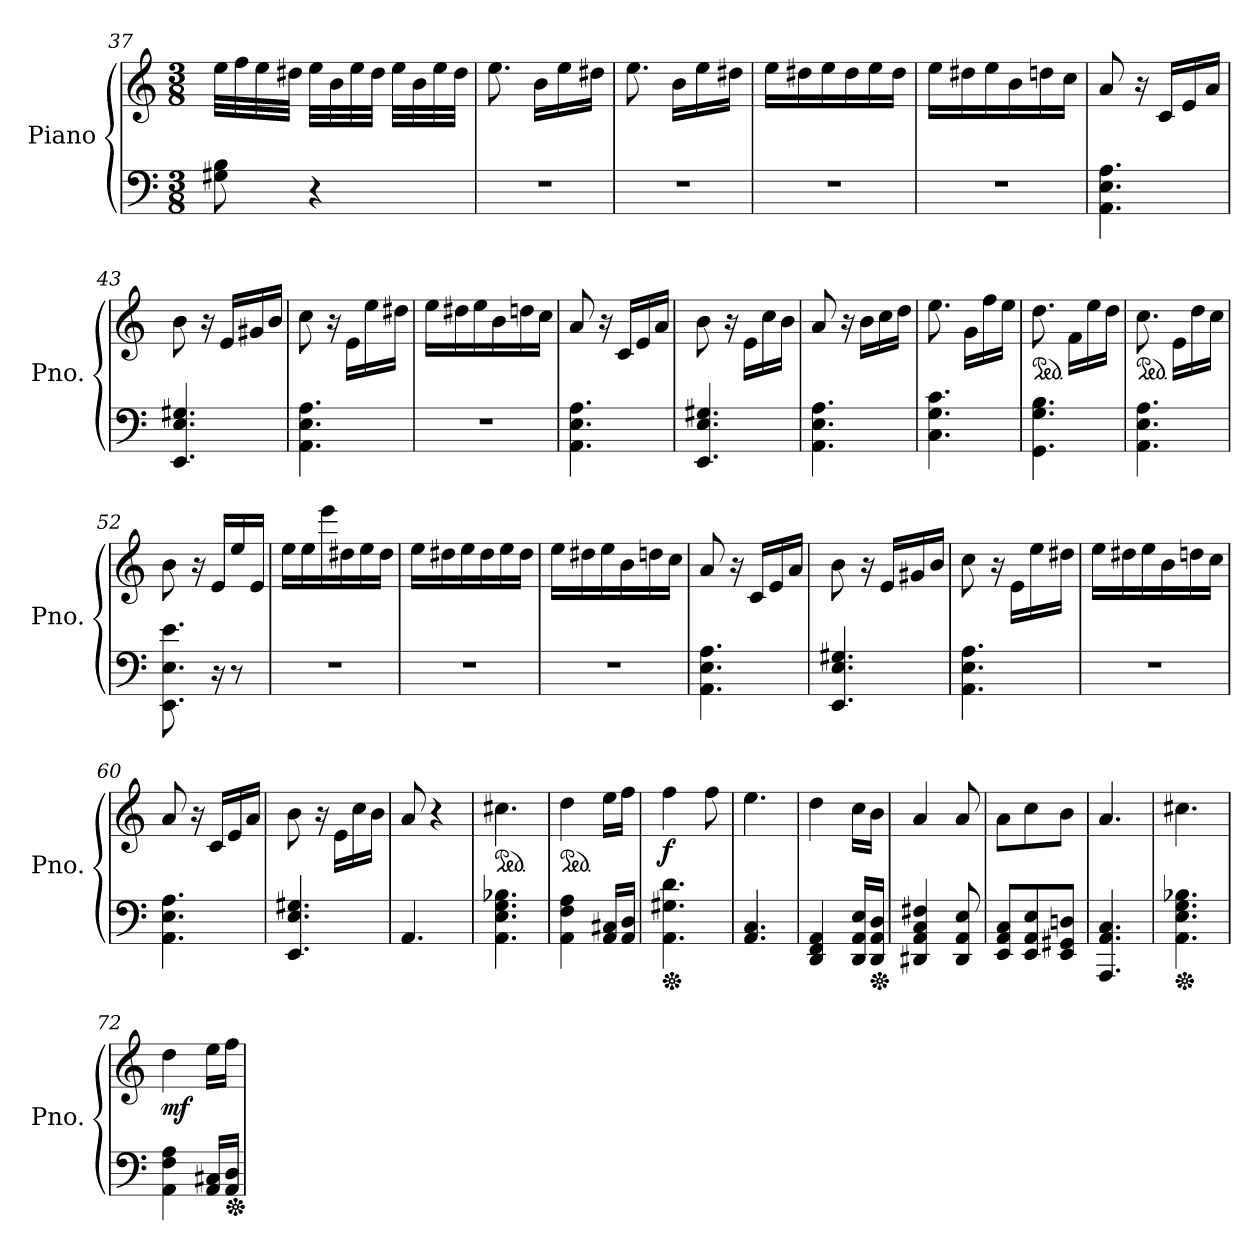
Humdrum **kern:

**kern	**kern	**dynam
*part1	*part1	*part1
*staff2	*staff1	*staff1/2
*I"Piano	*	*
*I'Pno.	*	*
!!LO:LB:g=z
*clefF4	*clefG2	*
*k[]	*k[]	*
*M3/8	*M3/8	*
=37	=37	=37
8G#X\ 8B\	32ee\LLL	.
.	32ff\	.
.	32ee\	.
.	32dd#X\JJJ	.
4r	32ee\LLL	.
.	32b\	.
.	32ee\	.
.	32dd#\JJJ	.
.	32ee\LLL	.
.	32b\	.
.	32ee\	.
.	32dd#\JJJ	.
=38	=38	=38
4.r	8.ee\	.
.	16b\LL	.
.	16ee\	.
.	16dd#X\JJ	.
=39	=39	=39
4.r	8.ee\	.
.	16b\LL	.
.	16ee\	.
.	16dd#X\JJ	.
=40	=40	=40
4.r	16ee\LL	.
.	16dd#X\	.
.	16ee\	.
.	16dd#\	.
.	16ee\	.
.	16dd#\JJ	.
=41	=41	=41
4.r	16ee\LL	.
.	16dd#X\	.
.	16ee\	.
.	16b\	.
.	16ddn\	.
.	16cc\JJ	.
!!LO:LB:g=z
=42	=42	=42
4.AA\ 4.E\ 4.A\	8a/	.
.	16r	.
.	16c/LL	.
.	16e/	.
.	16a/JJ	.
=43	=43	=43
4.EE/ 4.E/ 4.G#X/	8b\	.
.	16r	.
.	16e/LL	.
.	16g#X/	.
.	16b/JJ	.
=44	=44	=44
4.AA\ 4.E\ 4.A\	8cc\	.
.	16r	.
.	16e\LL	.
.	16ee\	.
.	16dd#X\JJ	.
=45	=45	=45
4.r	16ee\LL	.
.	16dd#X\	.
.	16ee\	.
.	16b\	.
.	16ddn\	.
.	16cc\JJ	.
=46	=46	=46
4.AA\ 4.E\ 4.A\	8a/	.
.	16r	.
.	16c/LL	.
.	16e/	.
.	16a/JJ	.
=47	=47	=47
4.EE/ 4.E/ 4.G#X/	8b\	.
.	16r	.
.	16e\LL	.
.	16cc\	.
.	16b\JJ	.
!!LO:LB:g=z
=48	=48	=48
4.AA\ 4.E\ 4.A\	8a/	.
.	16r	.
.	16b\LL	.
.	16cc\	.
.	16dd\JJ	.
=49	=49	=49
4.C\ 4.G\ 4.c\	8.ee\	.
.	16g\LL	.
.	16ff\	.
.	16ee\JJ	.
=50	=50	=50
*	*ped	*
4.GG\ 4.G\ 4.B\	8.dd\	.
.	16f\LL	.
.	16ee\	.
.	16dd\JJ	.
=51	=51	=51
*	*ped	*
4.AA\ 4.E\ 4.A\	8.cc\	.
.	16e\LL	.
.	16dd\	.
.	16cc\JJ	.
=52	=52	=52
8.EE\ 8.E\ 8.e\	8b\	.
.	16r	.
16r	16e/LL	.
8r	16ee/	.
.	16e/JJ	.
=53	=53	=53
4.r	16ee\LL	.
.	16ee\	.
.	16eee\	.
.	16dd#X\	.
.	16ee\	.
.	16dd#\JJ	.
!!LO:PB:g=z
=54	=54	=54
4.r	16ee\LL	.
.	16dd#X\	.
.	16ee\	.
.	16dd#\	.
.	16ee\	.
.	16dd#\JJ	.
=55	=55	=55
4.r	16ee\LL	.
.	16dd#X\	.
.	16ee\	.
.	16b\	.
.	16ddn\	.
.	16cc\JJ	.
=56	=56	=56
4.AA\ 4.E\ 4.A\	8a/	.
.	16r	.
.	16c/LL	.
.	16e/	.
.	16a/JJ	.
=57	=57	=57
4.EE/ 4.E/ 4.G#X/	8b\	.
.	16r	.
.	16e/LL	.
.	16g#X/	.
.	16b/JJ	.
=58	=58	=58
4.AA\ 4.E\ 4.A\	8cc\	.
.	16r	.
.	16e\LL	.
.	16ee\	.
.	16dd#X\JJ	.
=59	=59	=59
4.r	16ee\LL	.
.	16dd#X\	.
.	16ee\	.
.	16b\	.
.	16ddn\	.
.	16cc\JJ	.
!!LO:LB:g=z
=60	=60	=60
4.AA\ 4.E\ 4.A\	8a/	.
.	16r	.
.	16c/LL	.
.	16e/	.
.	16a/JJ	.
=61	=61	=61
4.EE/ 4.E/ 4.G#X/	8b\	.
.	16r	.
.	16e\LL	.
.	16cc\	.
.	16b\JJ	.
=62	=62	=62
4.AA/	8a/	.
.	4r	.
=63	=63	=63
*	*ped	*
4.AA\ 4.E\ 4.G\ 4.B-X\	4.cc#X\	.
=64	=64	=64
*	*ped	*
4AA\ 4F\ 4A\	4dd\	.
16AA/ 16C#X/LL	16ee\LL	.
16AA/ 16D/JJ	16ff\JJ	.
=65	=65	=65
*Xped	*	*
!	!	!LO:DY:b
4.AA\ 4.G#X\ 4.d\	4ff\	f
.	8ff\	.
!!LO:LB:g=z
=66	=66	=66
4.AA/ 4.C/	4.ee\	.
=67	=67	=67
4DD/ 4FF/ 4AA/	4dd\	.
16DD/ 16AA/ 16E/LL	16cc\LL	.
*Xped	*	*
16DD/ 16AA/ 16D/JJ	16b\JJ	.
=68	=68	=68
4DD#X/ 4AA/ 4C/ 4F#X/	4a/	.
8DD#/ 8AA/ 8E/	8a/	.
=69	=69	=69
8EE/ 8AA/ 8C/L	8a\L	.
8EE/ 8AA/ 8E/	8cc\	.
8EE/ 8GG#X/ 8Dn/J	8b\J	.
=70	=70	=70
4.AAA/ 4.AA/ 4.C/	4.a/	.
=71	=71	=71
*Xped	*	*
4.AA\ 4.E\ 4.G\ 4.B-X\	4.cc#X\	.
!!LO:LB:g=z
=72	=72	=72
!	!	!LO:DY:b
4AA\ 4F\ 4A\	4dd\	mf
16AA/ 16C#X/LL	16ee\LL	.
16AA/ 16D/JJ	16ff\JJ	.
*Xped	*	*
=	=	=
*-	*-	*-
